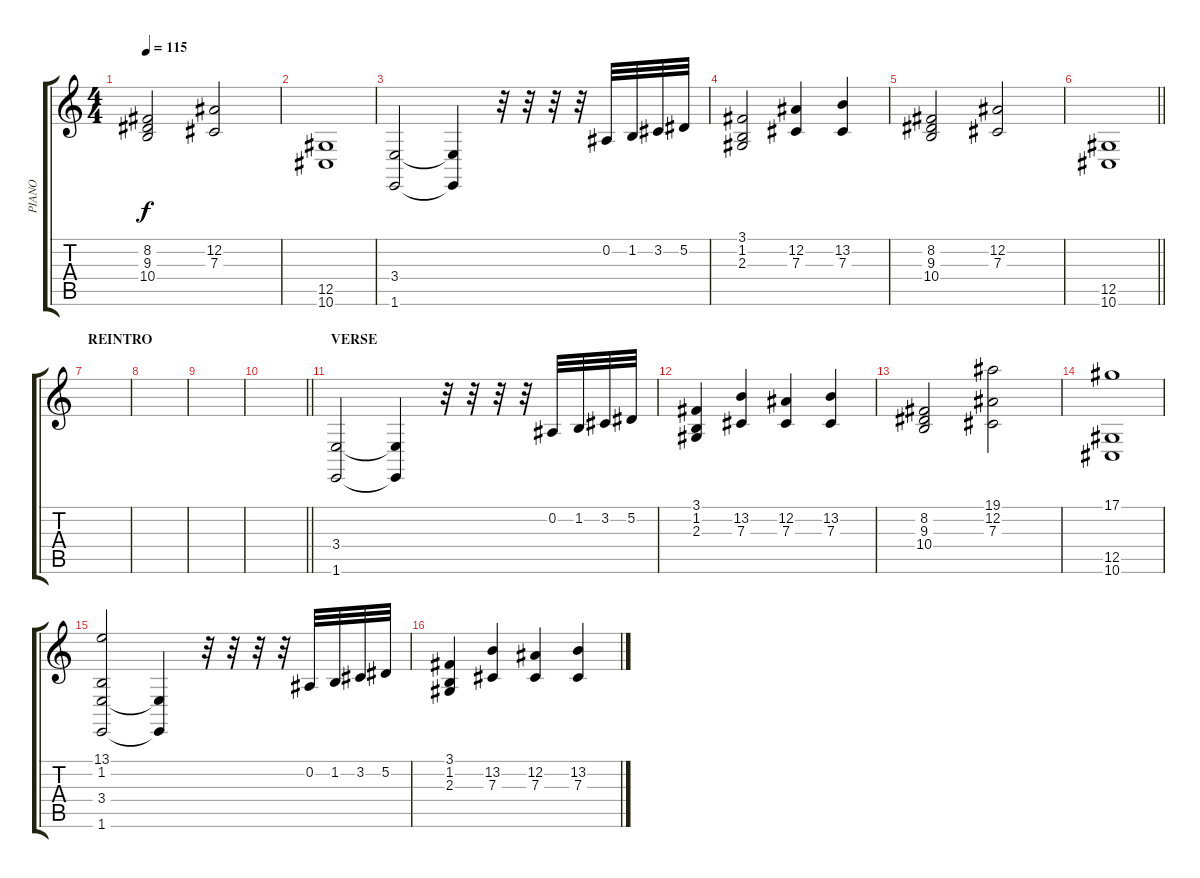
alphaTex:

\track ("PIANO" "PIANO") {instrument brightacousticpiano}
\staff {score tabs}
\tuning (Eb4 Bb3 Gb3 Db3 Ab2 Eb2) {hide}
\ts (4 4)
\tempo 115
\clef g2
\ks c
(8.2 9.3 10.4).2{dy f} (12.2 7.3).2 |
(12.5 10.6).1 |
(3.4 1.6).2 (3.4{t} 1.6{t}).4 r.32 r.32 r.32 r.32 0.2.32 1.2.32 3.2.32 5.2.32 |
(3.1 1.2 2.3).2 (12.2 7.3).4 (13.2 7.3).4 |
(8.2 9.3 10.4).2 (12.2 7.3).2 |
\barLineRight lightlight
(12.5 10.6).1 |
\section ("" "REINTRO")
|
|
|
\barLineRight lightlight
|
\section ("" "VERSE")
(3.4 1.6).2 (3.4{t} 1.6{t}).4 r.32 r.32 r.32 r.32 0.2.32 1.2.32 3.2.32 5.2.32 |
(3.1 1.2 2.3).4 (13.2 7.3).4 (12.2 7.3).4 (13.2 7.3).4 |
(8.2 9.3 10.4).2 (19.1 12.2 7.3).2 |
(17.1 12.5 10.6).1 |
(13.1 1.2 3.4 1.6).2 (3.4{t} 1.6{t}).4 r.32 r.32 r.32 r.32 0.2.32 1.2.32 3.2.32 5.2.32 |
(3.1 1.2 2.3).4 (13.2 7.3).4 (12.2 7.3).4 (13.2 7.3).4
